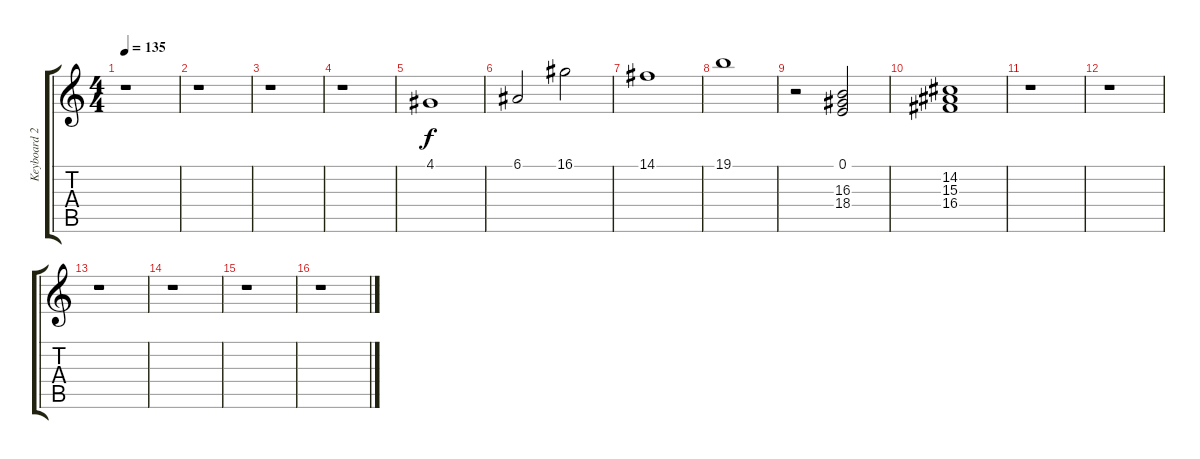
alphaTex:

\track ("Keyboard 2" "Keyboard 2") {instrument stringensemble2}
\staff {score tabs}
\tuning (E4 B3 G3 D3 A2 E2) {hide}
\ts (4 4)
\tempo 135
\clef g2
\ks c
r.1{dy f} |
r.1 |
r.1 |
r.1 |
4.1.1{instrument stringensemble1} |
6.1.2{balance 11} 16.1.2{balance 11} |
14.1.1 |
19.1.1 |
r.2 (0.1 16.3 18.4).2 |
(14.2 15.3 16.4).1 |
r.1 |
r.1 |
r.1 |
r.1 |
r.1 |
r.1
